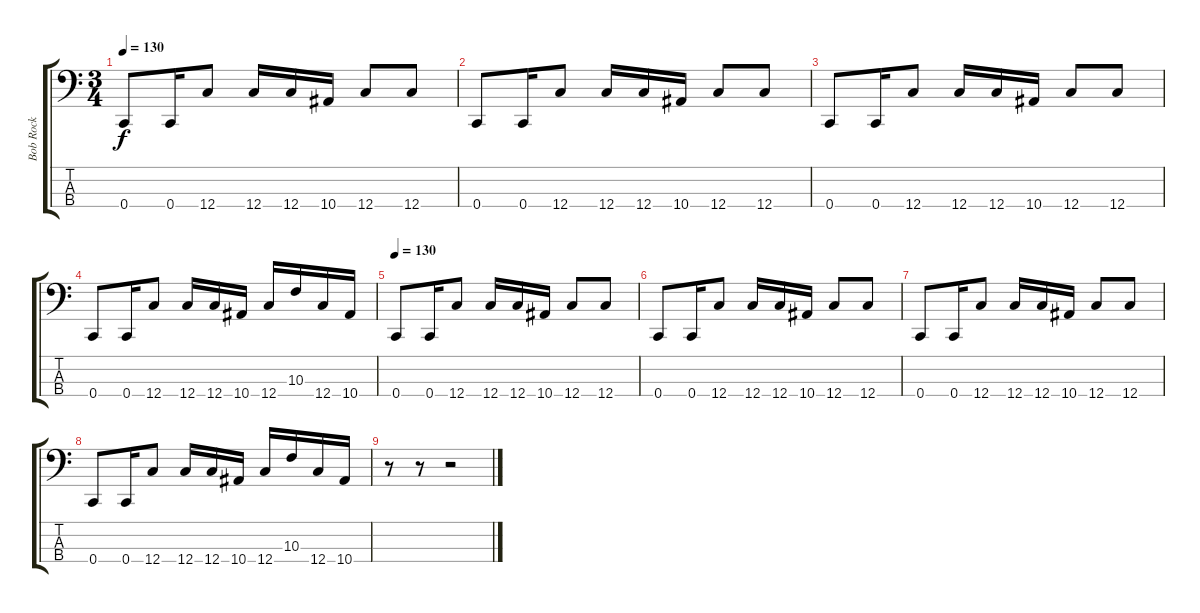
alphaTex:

\track ("Bob Rock" "Bob Rock") {instrument electricbassfinger}
\staff {score tabs}
\tuning (F2 C2 G1 C1) {hide}
\ts (3 4)
\tempo 130
\clef f4
\ks c
0.4.8{dy f} 0.4.16 12.4.8 12.4.16 12.4.16 10.4.16 12.4.8 12.4.8 |
0.4.8 0.4.16 12.4.8 12.4.16 12.4.16 10.4.16 12.4.8 12.4.8 |
0.4.8 0.4.16 12.4.8 12.4.16 12.4.16 10.4.16 12.4.8 12.4.8 |
0.4.8 0.4.16 12.4.8 12.4.16 12.4.16 10.4.16 12.4.16 10.3.16 12.4.16 10.4.16 |
\tempo 130
0.4.8 0.4.16 12.4.8 12.4.16 12.4.16 10.4.16 12.4.8 12.4.8 |
0.4.8 0.4.16 12.4.8 12.4.16 12.4.16 10.4.16 12.4.8 12.4.8 |
0.4.8 0.4.16 12.4.8 12.4.16 12.4.16 10.4.16 12.4.8 12.4.8 |
0.4.8 0.4.16 12.4.8 12.4.16 12.4.16 10.4.16 12.4.16 10.3.16 12.4.16 10.4.16 |
r.8 r.8 r.2
